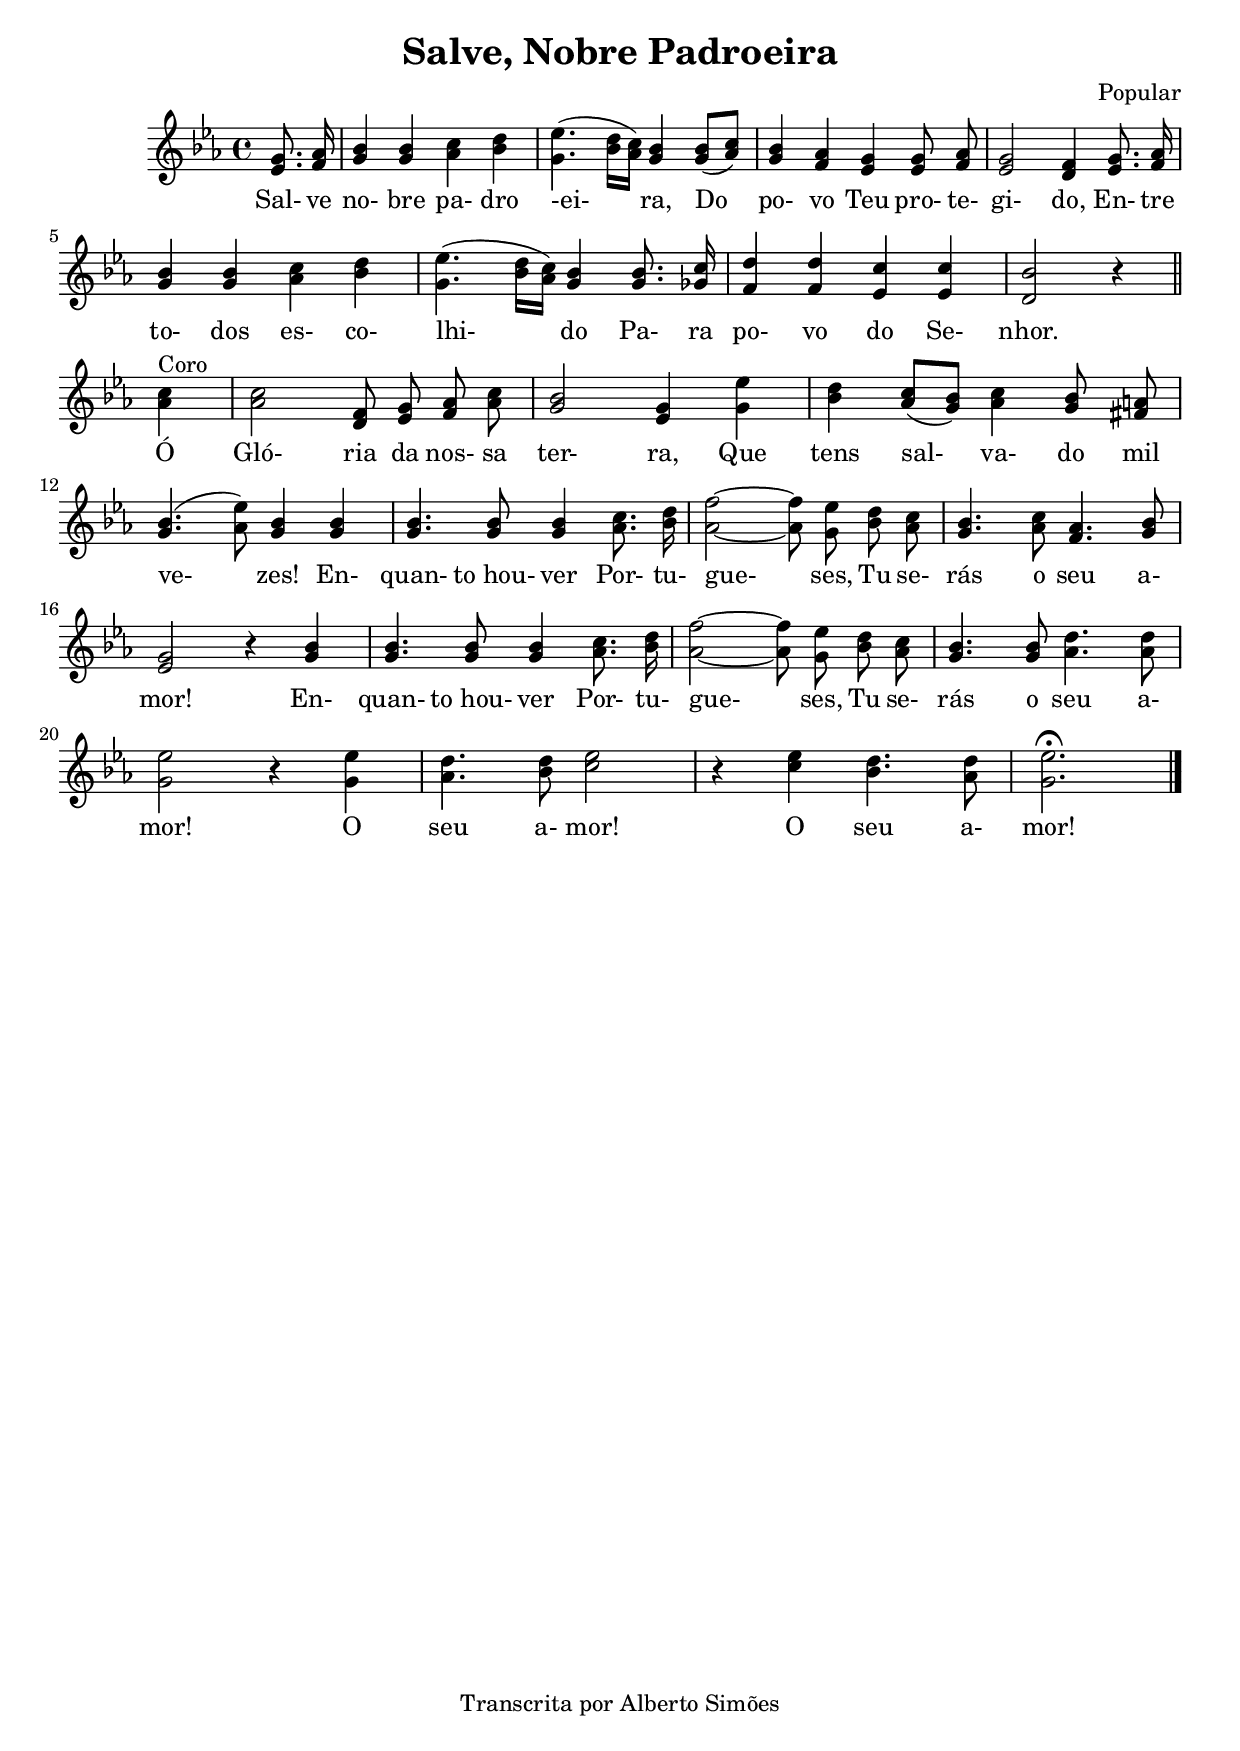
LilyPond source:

\version "2.14.0"

\header {
  title = "Salve, Nobre Padroeira"
  
  composer = "Popular"
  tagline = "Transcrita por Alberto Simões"

  ocasioes = "maria"
  seccao   = "maria"

}

melody = \relative c' {
  \time 4/4
  \key ees \major
  \autoBeamOff

  \partial 4
  <ees g>8. <f aes>16 |
  <g bes>4 <g bes> <aes c> <bes d> |
  <g ees'>4.( <bes d>16[ <aes c>]) <g bes>4 <g bes>8[( <aes c>]) |

  <g bes>4 <f aes> <ees g> <ees g>8 <f aes> |
  <ees g>2 <d f>4 <ees g>8. <f aes>16 |
  <g bes>4 <g bes> <aes c> <bes d> |

  <g ees'>4.( <bes d>16[ <aes c>]) <g bes>4 <g bes>8. <ges c>16 |
  <f d'>4 <f d'> <ees c'> <ees c'> |
  <d bes'>2 r4 \bar "||"

  \break

  <aes' c>4^\markup{Coro} |
  <aes c>2 <d, f>8 <ees g> <f aes> <aes c> |
  <g bes>2 <ees g>4 <g ees'> |
  <bes d>4 <aes c>8[( <g bes>)] <aes c>4 <g bes>8 <fis a!>8 |

  \break

  <g bes>4.( <aes ees'>8) <g bes>4 <g bes> |
  <g bes>4. <g bes>8 <g bes>4 <aes c>8. <bes d>16 |
  <aes f'>2 ~ <aes f'>8 <g ees'> <bes d> <aes c> |

  <g bes>4. <aes c>8 <f aes>4. <g bes>8 |

                         \break

  <ees g>2 r4 <g bes>4 |
  <g bes>4. <g bes>8 <g bes>4 <aes c>8. <bes d>16 |

  <aes f'>2 ~ <aes f'>8 <g ees'> <bes d> <aes c> |
  <g bes>4. <g bes>8 <aes d>4. <aes d>8 |
  <g ees'>2 r4 <g ees'>4 |

  <aes d>4. <bes d>8 <c ees>2 |
  r4 <c ees> <bes d>4. <aes d>8 |
  <g ees'>2.\fermata \bar "|."
}


text = \lyricmode {
  Sal- ve no- bre pa- dro -ei- ra, 
  Do po- vo Teu pro- te- gi- do,
  En- tre to- dos es- co- lhi- do
  Pa- ra po- vo do Se- nhor.

  Ó Gló- ria da nos- sa ter- ra,
  Que tens sal- va- do mil ve- zes!
  En- quan- to_hou- ver Por- tu- gue- ses,
  Tu se- rás o seu a- mor!
  En- quan- to_hou- ver Por- tu- gue- ses,
  Tu se- rás o seu a- mor!
  O seu a- mor! O seu a- mor!
}


\score {
  <<
    \new Voice = "mel" \melody    
    \new Lyrics \lyricsto mel \text
  >>
  \layout {
    \context {
      \Staff \RemoveEmptyStaves 
      \override VerticalAxisGroup #'remove-first = ##t
    }
  }
  \midi {
    \context {
      \Score
      tempoWholesPerMinute = #(ly:make-moment 90 4)
    }
  }
}


